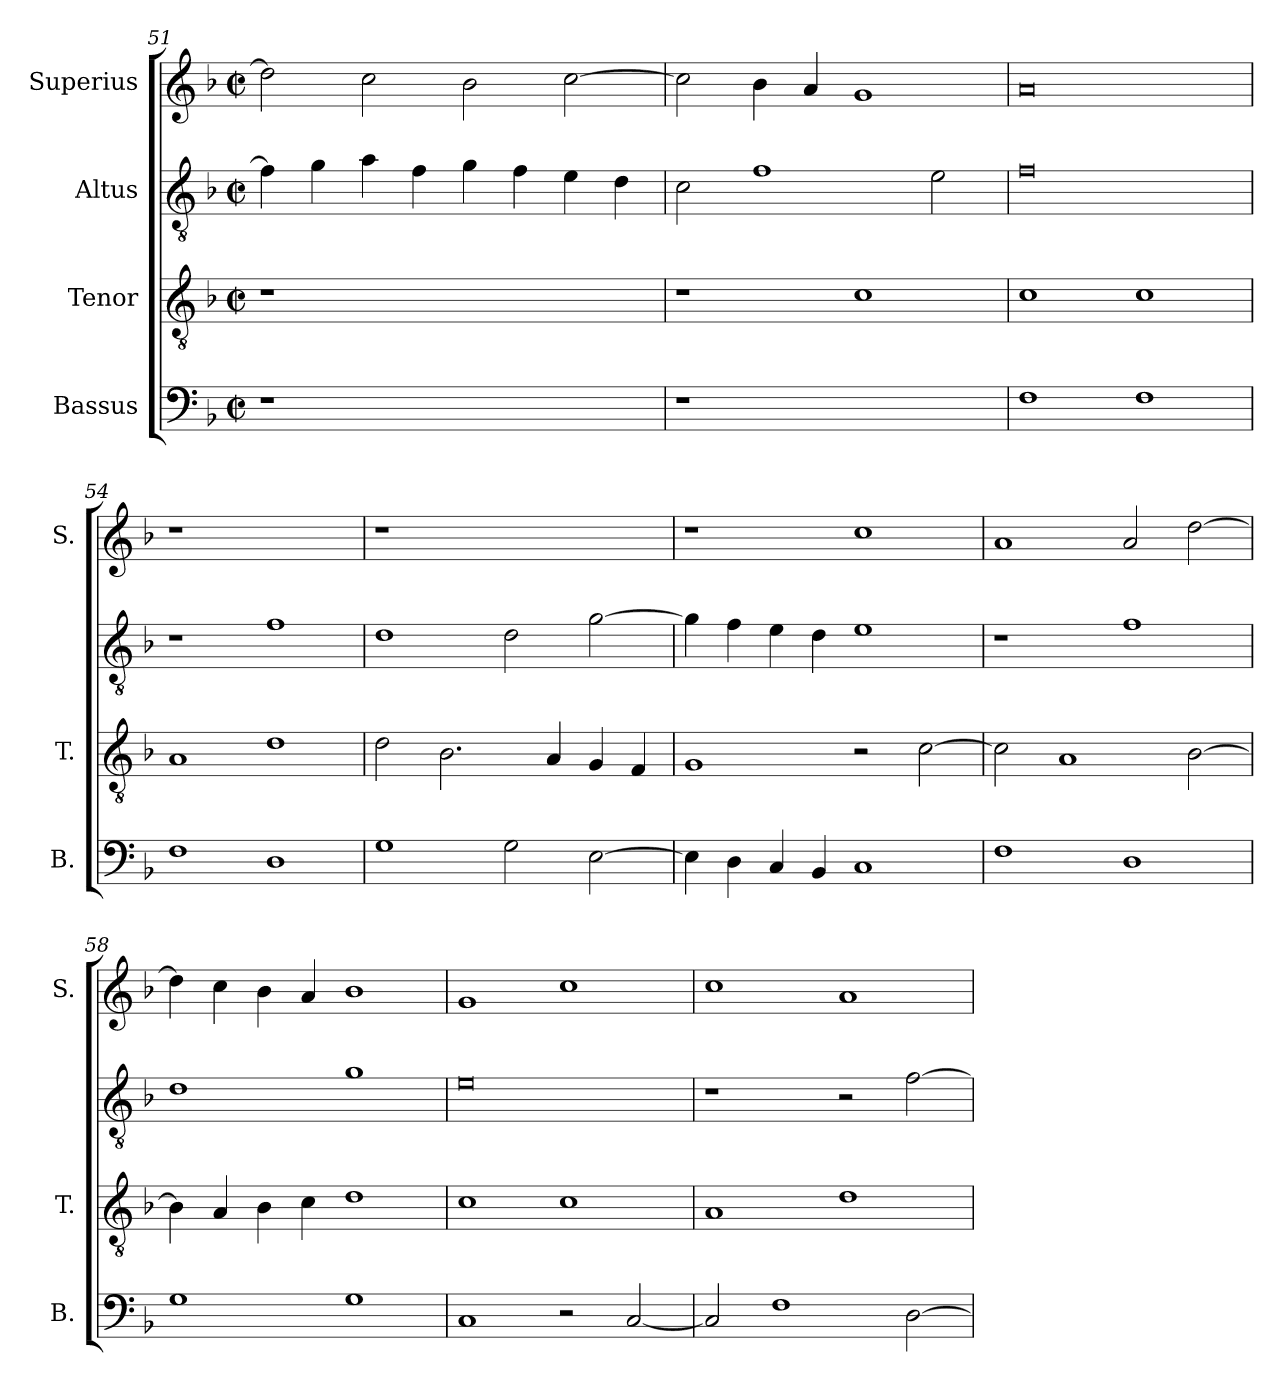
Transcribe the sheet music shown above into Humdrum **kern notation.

**kern	**kern	**kern	**kern
*part4	*part3	*part2	*part1
*staff4	*staff3	*staff2	*staff1
*I"Bassus	*I"Tenor	*I"Altus	*I"Superius
*I'B.	*I'T.	*	*I'S.
!!LO:LB:g=z
*clefF4	*clefGv2	*clefGv2	*clefG2
*	*ITrd7c12	*ITrd7c12	*
*k[b-]	*k[b-]	*k[b-]	*k[b-]
*F:	*F:	*F:	*F:
*M2/2	*M2/2	*M2/2	*M2/2
*met(c|)	*met(c|)	*met(c|)	*met(c|)
=51	=51	=51	=51
!LO:N:vis=1	!LO:N:vis=1	!	!
1r	1r	4Fi\]	2ddi\]
.	.	4Gi\	.
.	.	4Ai\	2cci\
.	.	4Fi\	.
1ryy	1ryy	4Gi\	2b-i\
.	.	4Fi\	.
.	.	4Ei\	[>2cci\
.	.	4Di\	.
=52	=52	=52	=52
!LO:N:vis=1	!	!	!
1r	1r	2Ci\	2cci\]
.	.	1Fi	4b-i\
.	.	.	4ai/
1ryy	1Ci	.	1gi
.	.	2Ei\	.
=53	=53	=53	=53
1Fi	1Ci	0Fi	0ai
1Fi	1Ci	.	.
=54	=54	=54	=54
!	!	!	!LO:N:vis=1
1Fi	1AAi	1r	1r
1Di	1Di	1Fi	1ryy
=55	=55	=55	=55
!	!	!	!LO:N:vis=1
1Gi	2Di\	1Di	1r
.	2.BB-i\	.	.
2Gi\	.	2Di\	1ryy
.	4AAi/	.	.
[>2Ei\	4GGi/	[>2Gi\	.
.	4FFi/	.	.
!!LO:PB:g=z
=56	=56	=56	=56
4Ei\]	1GGi	4Gi\]	1r
4Di\	.	4Fi\	.
4Ci/	.	4Ei\	.
4BB-i/	.	4Di\	.
1Ci	2r	1Ei	1cci
.	[>2Ci\	.	.
=57	=57	=57	=57
1Fi	2Ci\]	1r	1ai
.	1AAi	.	.
1Di	.	1Fi	2ai/
.	[>2BB-i\	.	[>2ddi\
=58	=58	=58	=58
1Gi	4BB-i\]	1Di	4ddi\]
.	4AAi/	.	4cci\
.	4BB-i\	.	4b-i\
.	4Ci\	.	4ai/
1Gi	1Di	1Gi	1b-i
=59	=59	=59	=59
1Ci	1Ci	0Ei	1gi
2r	1Ci	.	1cci
[<2Ci/	.	.	.
=60	=60	=60	=60
2Ci/]	1AAi	1r	1cci
1Fi	.	.	.
.	1Di	2r	1ai
[>2Di\	.	[>2Fi\	.
=	=	=	=
*-	*-	*-	*-
